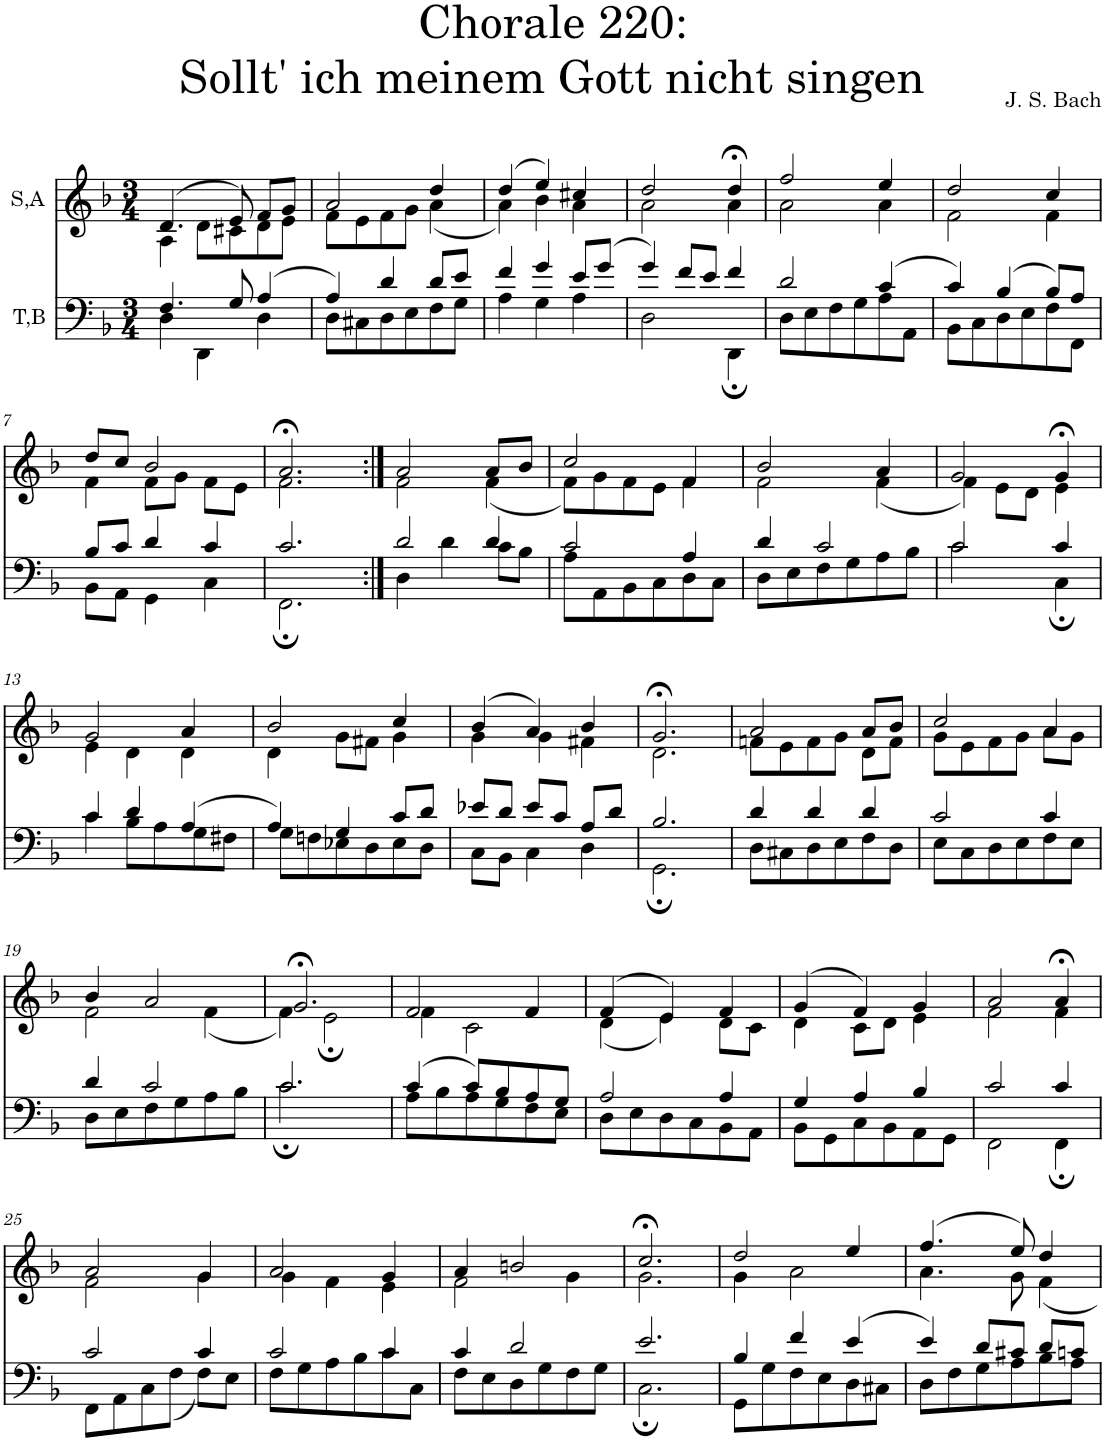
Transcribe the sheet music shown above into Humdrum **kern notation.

**kern	**kern
*part2	*part1
*staff2	*staff1
*I"T,B	*I"S,A
*clefF4	*clefG2
*k[b-]	*k[b-]
*M3/4	*M3/4
=1	=1
*^	*^
4.F/	4D\	(>4.d/	4A\
.	4DD\	.	8d\L
8G/	.	8e/)	8c#X\
(>4A/	4D\	8f/L	8d\
.	.	8g/J	8e\J
=2	=2	=2	=2
4A/)	8D\L	2a/	8f\L
.	8C#X\	.	8e\
4d/	8D\	.	8f\
.	8E\	.	8g\J
8d/L	8F\	4dd/	(<4a\
8e/J	8G\J	.	.
=3	=3	=3	=3
4f/	4A\	(>4dd/	4a\)
4g/	4G\	4ee/)	4b-\
8e/L	4A\	4cc#X/	4a\
(>8g/J	.	.	.
=4	=4	=4	=4
4g/)	2D\	2dd/	2a\
8f/L	.	.	.
8e/J	.	.	.
4f/	4DD;\	4dd;</	4a\
=5	=5	=5	=5
2d/	8D\L	2ff/	2a\
.	8E\	.	.
.	8F\	.	.
.	8G\	.	.
(>4c/	8A\	4ee/	4a\
.	8AA\J	.	.
=6	=6	=6	=6
4c/)	8BB-\L	2dd/	2f\
.	8C\	.	.
(>4B-/	8D\	.	.
.	8E\	.	.
8B-/L)	8F\	4cc/	4f\
8A/J	8FF\J	.	.
!!LO:LB:g=z	!!
=7	=7	=7	=7
8B-/L	8BB-\L	8dd/L	4f\
8c/J	8AA\J	8cc/J	.
4d/	4GG\	2b-/	8f\L
.	.	.	8g\J
4c/	4C\	.	8f\L
.	.	.	8e\J
=8	=8	=8	=8
2.c/	2.FF;\	2.a;</	2.f\
=9:|!	=9:|!	=9:|!	=9:|!
2d/	4D\	2a/	2f\
.	4d\	.	.
4d/	8c\L	8a/L	(<4f\
.	8B-\J	8b-/J	.
=10	=10	=10	=10
2c/	8A\L	2cc/	8f\L)
.	8AA\	.	8g\
.	8BB-\	.	8f\
.	8C\	.	8e\J
4A/	8D\	4f/	4f\
.	8C\J	.	.
=11	=11	=11	=11
4d/	8D\L	2b-/	2f\
.	8E\	.	.
2c/	8F\	.	.
.	8G\	.	.
.	8A\	4a/	(<4f\
.	8B-\J	.	.
=12	=12	=12	=12
2c/	2c\	2g/	4f\)
.	.	.	8e\L
.	.	.	8d\J
4c/	4C;\	4g;</	4e\
!!LO:LB:g=z	!!
=13	=13	=13	=13
4c/	4c\	2g/	4e\
4d/	8B-\L	.	4d\
.	8A\	.	.
(>4A/	8G\	4a/	4d\
.	8F#X\J	.	.
=14	=14	=14	=14
4A/)	8G\L	2b-/	4d\
.	8Fn\	.	.
4G/	8E-X\	.	8g\L
.	8D\	.	8f#X\J
8c/L	8E-\	4cc/	4g\
8d/J	8D\J	.	.
=15	=15	=15	=15
8e-X/L	8C\L	(>4b-/	4g\
8d/J	8BB-\J	.	.
8e-/L	4C\	4a/)	4g\
8c/J	.	.	.
8A/L	4D\	4b-/	4f#X\
8d/J	.	.	.
=16	=16	=16	=16
2.B-/	2.GG;\	2.g;</	2.d\
=17	=17	=17	=17
4d/	8D\L	2a/	8fn\L
.	8C#X\	.	8e\
4d/	8D\	.	8f\
.	8E\	.	8g\J
4d/	8F\	8a/L	8d\L
.	8D\J	8b-/J	8f\J
=18	=18	=18	=18
2c/	8E\L	2cc/	8g\L
.	8C\	.	8e\
.	8D\	.	8f\
.	8E\	.	8g\J
4c/	8F\	4a/	8a\L
.	8E\J	.	8g\J
!!LO:LB:g=z	!!
=19	=19	=19	=19
4d/	8D\L	4b-/	2f\
.	8E\	.	.
2c/	8F\	2a/	.
.	8G\	.	.
.	8A\	.	(<4f\
.	8B-\J	.	.
=20	=20	=20	=20
2.c/	2.c;\	2.g;</	4f\)
.	.	.	2e;\
=21	=21	=21	=21
(>4c/	8A\L	2f/	4f\
.	8B-\	.	.
8c/L)	8A\	.	2c\
8B-/	8G\	.	.
8A/	8F\	4f/	.
8G/J	8E\J	.	.
=22	=22	=22	=22
2A/	8D\L	(>4f/	(<4d\
.	8E\	.	.
.	8D\	4e/)	4e\)
.	8C\	.	.
4A/	8BB-\	4f/	8d\L
.	8AA\J	.	8c\J
=23	=23	=23	=23
4G/	8BB-\L	(>4g/	4d\
.	8GG\	.	.
4A/	8C\	4f/)	8c\L
.	8BB-\	.	8d\J
4B-/	8AA\	4g/	4e\
.	8GG\J	.	.
=24	=24	=24	=24
2c/	2FF\	2a/	2f\
4c/	4FF;\	4a;</	4f\
!!LO:LB:g=z	!!
=25	=25	=25	=25
2c/	8FF\L	2a/	2f\
.	8AA\	.	.
.	8C\	.	.
.	(<8F\J	.	.
4c/	8F\L)	4g/	4g\
.	8E\J	.	.
=26	=26	=26	=26
2c/	8F\L	2a/	4g\
.	8G\	.	.
.	8A\	.	4f\
.	8B-\	.	.
4c/	8c\	4g/	4e\
.	8C\J	.	.
=27	=27	=27	=27
4c/	8F\L	4a/	2f\
.	8E\	.	.
2d/	8D\	2bn/	.
.	8G\	.	.
.	8F\	.	4g\
.	8G\J	.	.
=28	=28	=28	=28
2.e/	2.C;\	2.cc;</	2.g\
=29	=29	=29	=29
4B-/	8GG\L	2dd/	4g\
.	8G\	.	.
4f/	8F\	.	2a\
.	8E\	.	.
(>4e/	8D\	4ee/	.
.	8C#X\J	.	.
=30	=30	=30	=30
4e/)	8D\L	(>4.ff/	4.a\
.	8F\	.	.
8d/L	8G\	.	.
8c#X/J	8A\	8ee/)	8g\
8d/L	8B-\	4dd/	4f\
8cn/J	8A\J	.	.
*v	*v	*	*
*	*v	*v
=	=
*-	*-
